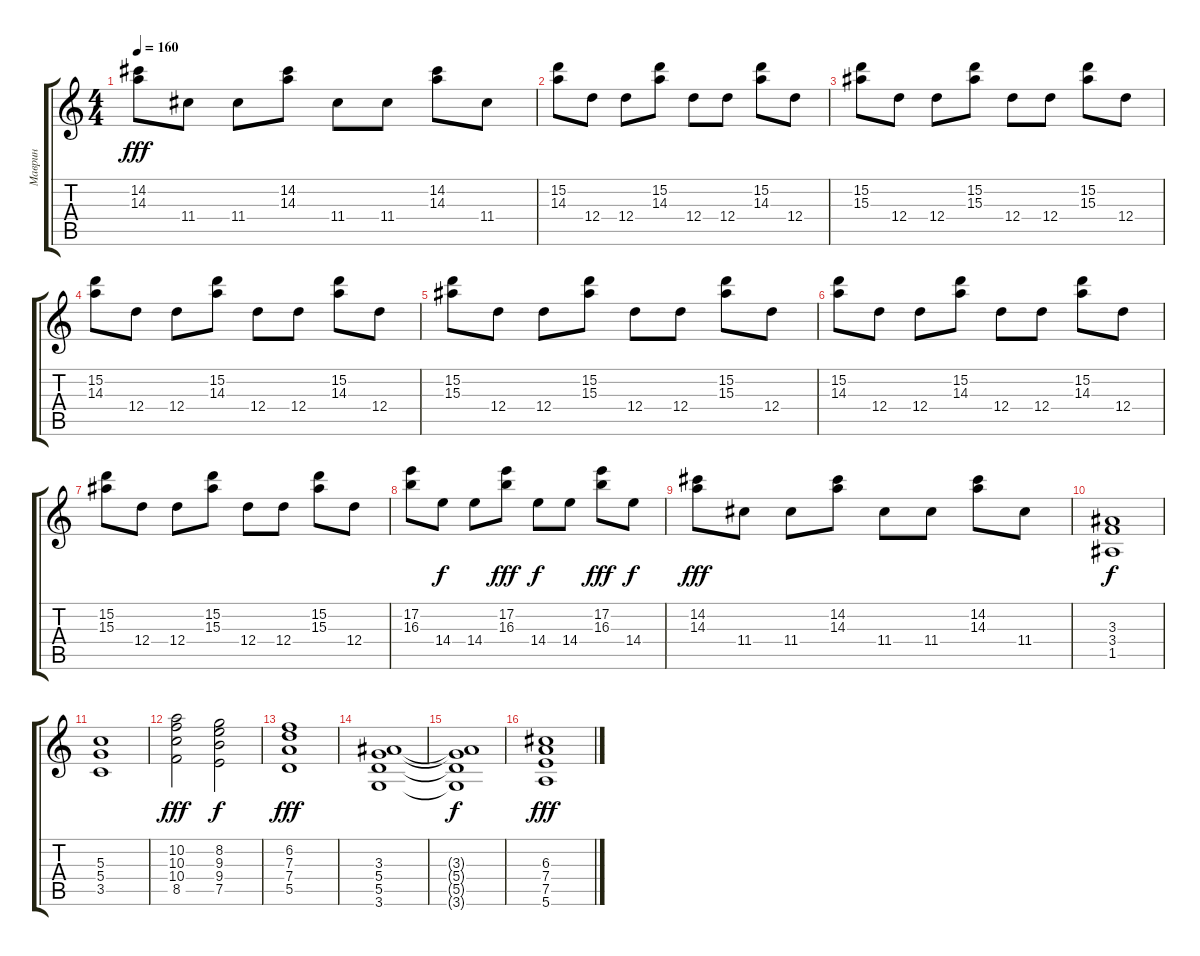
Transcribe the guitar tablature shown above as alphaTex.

\track ("Маврин" "Маврин") {instrument overdrivenguitar}
\staff {score tabs}
\tuning (E4 B3 G3 D3 A2 E2) {hide}
\ts (4 4)
\tempo 160
\clef g2
\ks c
(14.2 14.3).8{dy fff} 11.4.8 11.4.8 (14.2 14.3).8 11.4.8 11.4.8 (14.2 14.3).8 11.4.8 |
(15.2 14.3).8 12.4.8 12.4.8 (15.2 14.3).8 12.4.8 12.4.8 (15.2 14.3).8 12.4.8 |
(15.2 15.3).8 12.4.8 12.4.8 (15.2 15.3).8 12.4.8 12.4.8 (15.2 15.3).8 12.4.8 |
(15.2 14.3).8 12.4.8 12.4.8 (15.2 14.3).8 12.4.8 12.4.8 (15.2 14.3).8 12.4.8 |
(15.2 15.3).8 12.4.8 12.4.8 (15.2 15.3).8 12.4.8 12.4.8 (15.2 15.3).8 12.4.8 |
(15.2 14.3).8 12.4.8 12.4.8 (15.2 14.3).8 12.4.8 12.4.8 (15.2 14.3).8 12.4.8 |
(15.2 15.3).8 12.4.8 12.4.8 (15.2 15.3).8 12.4.8 12.4.8 (15.2 15.3).8 12.4.8 |
(17.2 16.3).8 14.4.8{dy f} 14.4.8 (17.2 16.3).8{dy fff} 14.4.8{dy f} 14.4.8 (17.2 16.3).8{dy fff} 14.4.8{dy f} |
(14.2 14.3).8{dy fff} 11.4.8 11.4.8 (14.2 14.3).8 11.4.8 11.4.8 (14.2 14.3).8 11.4.8 |
(3.3 3.4 1.5).1{dy f volume 10} |
(5.3 5.4 3.5).1 |
(10.2 10.3 10.4 8.5).2{dy fff} (8.2 9.3 9.4 7.5).2{dy f} |
(6.2 7.3 7.4 5.5).1{dy fff} |
(3.3 5.4 5.5 3.6).1 |
(3.3{t} 5.4{t} 5.5{t} 3.6{t}).1{dy f} |
(6.3 7.4 7.5 5.6).1{dy fff}
